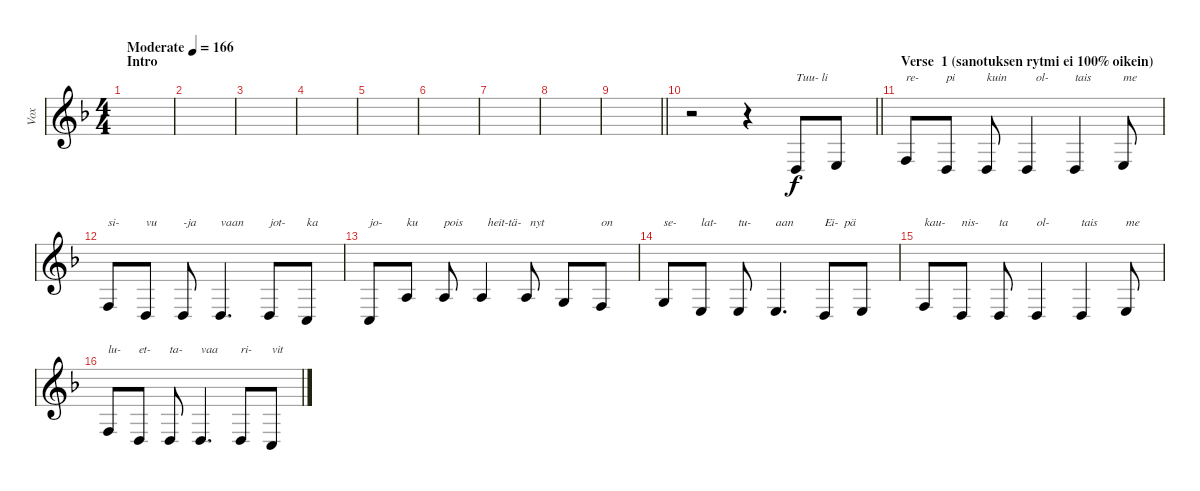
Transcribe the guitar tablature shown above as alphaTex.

\track ("Vox" "Vox") {instrument clarinet}
\staff {score}
\tuning (E4 B3 G3 D3 A2 E2) {hide}
\ts (4 4)
\section ("" "Intro")
\tempo (166 "Moderate")
\clef g2
\ks f
|
|
|
|
|
|
|
|
\barLineRight lightlight
|
\section ("" "")
\barLineRight lightlight
r.2 r.4 0.4.8{txt "Tuu- li"} 2.4.8 |
\section ("" "Verse  1 (sanotuksen rytmi ei 100% oikein)")
3.4.8{txt "re-"} 0.4.8{txt "pi"} 0.4.8{txt "kuin"} 0.4.4{txt "   ol-"} 0.4.4{txt "tais"} 2.4.8{txt "me"} |
3.4.8{txt "si-"} 0.4.8{txt "vu"} 0.4.8{txt "-ja"} 0.4.4{d txt "vaan"} 0.4.8{txt "jot-"} 3.5.8{txt "ka"} |
3.5.8{txt "jo-"} 2.3.8{txt "ku"} 2.3.8{txt "pois"} 2.3.4{txt "  heit-tä-   nyt"} 2.3.8 0.3.8 3.4.8{txt "on"} |
0.3.8{txt "se-"} 2.4.8{txt "lat-"} 2.4.8{txt "tu-"} 2.4.4{d txt "aan"} 0.4.8{txt "Ei-  pä"} 2.4.8 |
3.4.8{txt "kau-"} 0.4.8{txt "nis-"} 0.4.8{txt "ta"} 0.4.4{txt "ol-"} 0.4.4{txt "tais"} 2.4.8{txt "me"} |
3.4.8{txt "lu-"} 0.4.8{txt "et-"} 0.4.8{txt "ta-"} 0.4.4{d txt "vaa"} 5.5.8{txt "ri-"} 3.5.8{txt "vit"}
